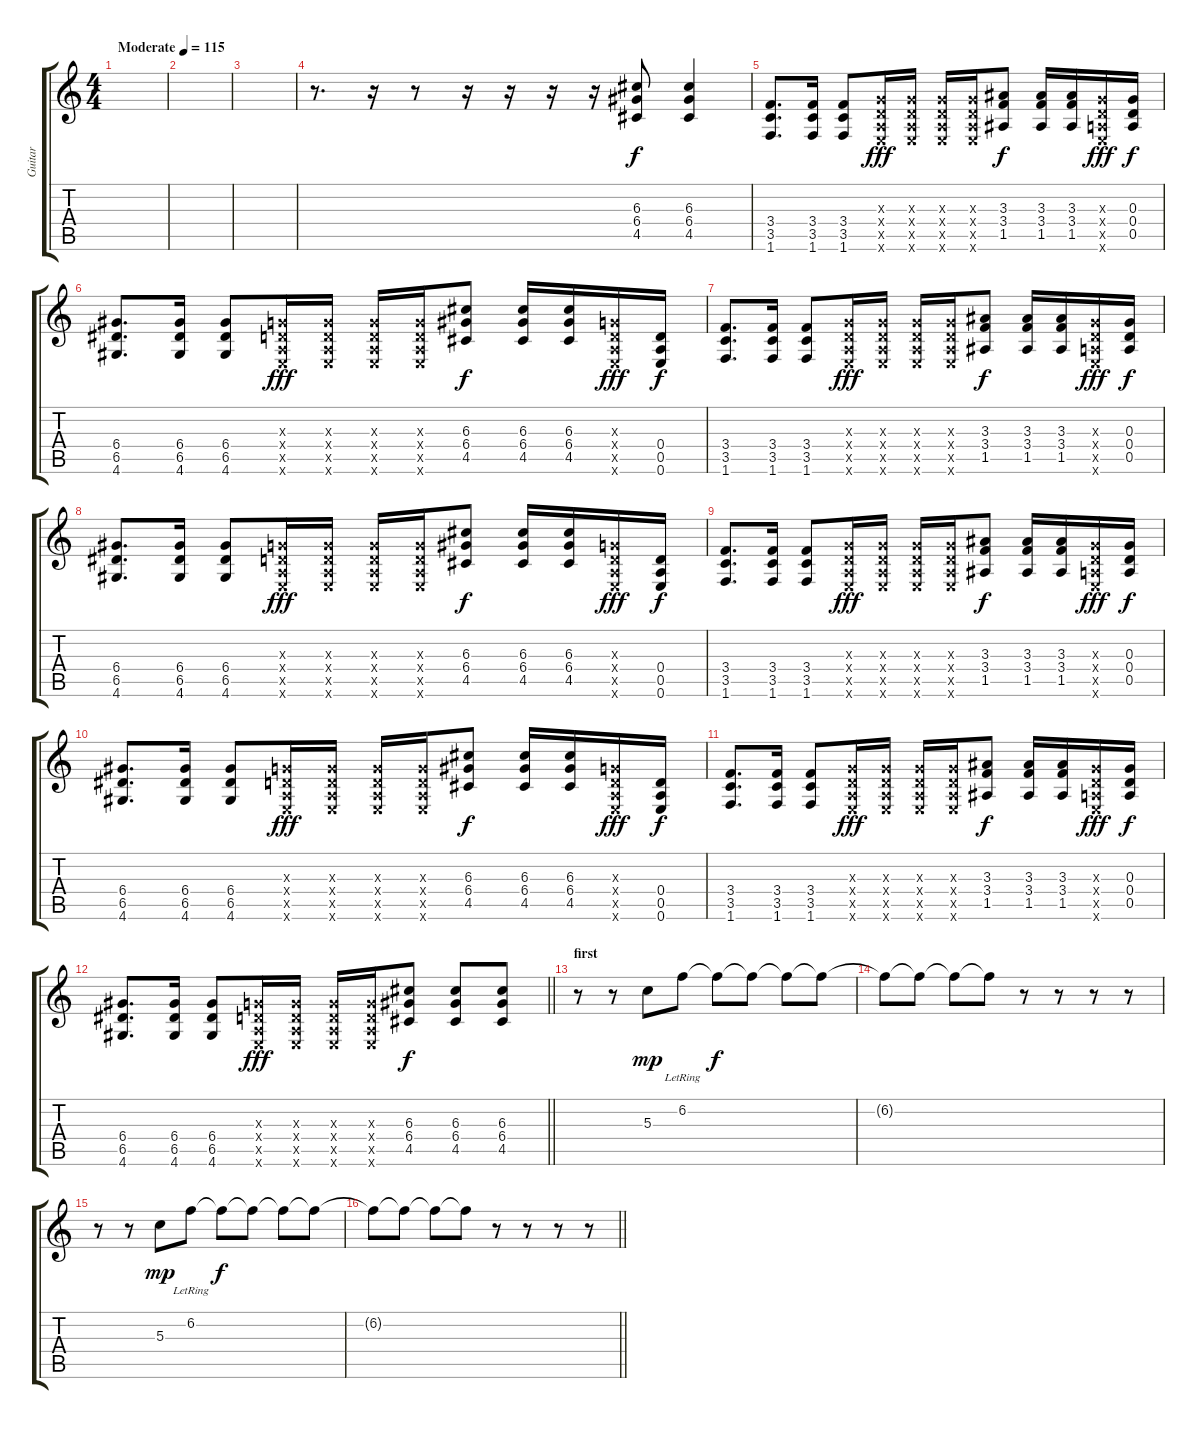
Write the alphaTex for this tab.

\track ("Guitar " "Guitar ") {instrument distortionguitar}
\staff {score tabs}
\tuning (E4 B3 G3 D3 A2 E2) {hide}
\ts (4 4)
\tempo (115 "Moderate")
\clef g2
\ks c
|
|
|
r.8{d} r.16 r.8 r.16 r.16 r.16 r.16 (6.3 6.4 4.5).8 (6.3 6.4 4.5).4 |
(3.4 3.5 1.6).8{d} (3.4 3.5 1.6).16 (3.4 3.5 1.6).8 (0.3{x} 0.4{x} 0.5{x} 0.6{x}).16{dy fff} (0.3{x} 0.4{x} 0.5{x} 0.6{x}).16 (0.3{x} 0.4{x} 0.5{x} 0.6{x}).16 (0.3{x} 0.4{x} 0.5{x} 0.6{x}).16 (3.3 3.4 1.5).8{dy f} (3.3 3.4 1.5).16 (3.3 3.4 1.5).16 (0.3{x} 0.4{x} 0.5{x} 0.6{x}).16{dy fff} (0.3 0.4 0.5).16{dy f} |
(6.4 6.5 4.6).8{d} (6.4 6.5 4.6).16 (6.4 6.5 4.6).8 (0.3{x} 0.4{x} 0.5{x} 0.6{x}).16{dy fff} (0.3{x} 0.4{x} 0.5{x} 0.6{x}).16 (0.3{x} 0.4{x} 0.5{x} 0.6{x}).16 (0.3{x} 0.4{x} 0.5{x} 0.6{x}).16 (6.3 6.4 4.5).8{dy f} (6.3 6.4 4.5).16 (6.3 6.4 4.5).16 (0.3{x} 0.4{x} 0.5{x} 0.6{x}).16{dy fff} (0.4 0.5 0.6).16{dy f} |
(3.4 3.5 1.6).8{d} (3.4 3.5 1.6).16 (3.4 3.5 1.6).8 (0.3{x} 0.4{x} 0.5{x} 0.6{x}).16{dy fff} (0.3{x} 0.4{x} 0.5{x} 0.6{x}).16 (0.3{x} 0.4{x} 0.5{x} 0.6{x}).16 (0.3{x} 0.4{x} 0.5{x} 0.6{x}).16 (3.3 3.4 1.5).8{dy f} (3.3 3.4 1.5).16 (3.3 3.4 1.5).16 (0.3{x} 0.4{x} 0.5{x} 0.6{x}).16{dy fff} (0.3 0.4 0.5).16{dy f} |
(6.4 6.5 4.6).8{d} (6.4 6.5 4.6).16 (6.4 6.5 4.6).8 (0.3{x} 0.4{x} 0.5{x} 0.6{x}).16{dy fff} (0.3{x} 0.4{x} 0.5{x} 0.6{x}).16 (0.3{x} 0.4{x} 0.5{x} 0.6{x}).16 (0.3{x} 0.4{x} 0.5{x} 0.6{x}).16 (6.3 6.4 4.5).8{dy f} (6.3 6.4 4.5).16 (6.3 6.4 4.5).16 (0.3{x} 0.4{x} 0.5{x} 0.6{x}).16{dy fff} (0.4 0.5 0.6).16{dy f} |
(3.4 3.5 1.6).8{d} (3.4 3.5 1.6).16 (3.4 3.5 1.6).8 (0.3{x} 0.4{x} 0.5{x} 0.6{x}).16{dy fff} (0.3{x} 0.4{x} 0.5{x} 0.6{x}).16 (0.3{x} 0.4{x} 0.5{x} 0.6{x}).16 (0.3{x} 0.4{x} 0.5{x} 0.6{x}).16 (3.3 3.4 1.5).8{dy f} (3.3 3.4 1.5).16 (3.3 3.4 1.5).16 (0.3{x} 0.4{x} 0.5{x} 0.6{x}).16{dy fff} (0.3 0.4 0.5).16{dy f} |
(6.4 6.5 4.6).8{d} (6.4 6.5 4.6).16 (6.4 6.5 4.6).8 (0.3{x} 0.4{x} 0.5{x} 0.6{x}).16{dy fff} (0.3{x} 0.4{x} 0.5{x} 0.6{x}).16 (0.3{x} 0.4{x} 0.5{x} 0.6{x}).16 (0.3{x} 0.4{x} 0.5{x} 0.6{x}).16 (6.3 6.4 4.5).8{dy f} (6.3 6.4 4.5).16 (6.3 6.4 4.5).16 (0.3{x} 0.4{x} 0.5{x} 0.6{x}).16{dy fff} (0.4 0.5 0.6).16{dy f} |
(3.4 3.5 1.6).8{d} (3.4 3.5 1.6).16 (3.4 3.5 1.6).8 (0.3{x} 0.4{x} 0.5{x} 0.6{x}).16{dy fff} (0.3{x} 0.4{x} 0.5{x} 0.6{x}).16 (0.3{x} 0.4{x} 0.5{x} 0.6{x}).16 (0.3{x} 0.4{x} 0.5{x} 0.6{x}).16 (3.3 3.4 1.5).8{dy f} (3.3 3.4 1.5).16 (3.3 3.4 1.5).16 (0.3{x} 0.4{x} 0.5{x} 0.6{x}).16{dy fff} (0.3 0.4 0.5).16{dy f} |
\barLineRight lightlight
(6.4 6.5 4.6).8{d} (6.4 6.5 4.6).16 (6.4 6.5 4.6).8 (0.3{x} 0.4{x} 0.5{x} 0.6{x}).16{dy fff} (0.3{x} 0.4{x} 0.5{x} 0.6{x}).16 (0.3{x} 0.4{x} 0.5{x} 0.6{x}).16 (0.3{x} 0.4{x} 0.5{x} 0.6{x}).16 (6.3 6.4 4.5).8{dy f} (6.3 6.4 4.5).8 (6.3 6.4 4.5).8 |
\section ("" "first")
r.8 r.8 5.3.8{dy mp} 6.2{lr}.8 6.2{t}.8{dy f} 6.2{t}.8 6.2{t}.8 6.2{t}.8 |
6.2{t}.8 6.2{t}.8 6.2{t}.8 6.2{t}.8 r.8 r.8 r.8 r.8 |
r.8 r.8 5.3.8{dy mp} 6.2{lr}.8 6.2{t}.8{dy f} 6.2{t}.8 6.2{t}.8 6.2{t}.8 |
\barLineRight lightlight
6.2{t}.8 6.2{t}.8 6.2{t}.8 6.2{t}.8 r.8 r.8 r.8 r.8
